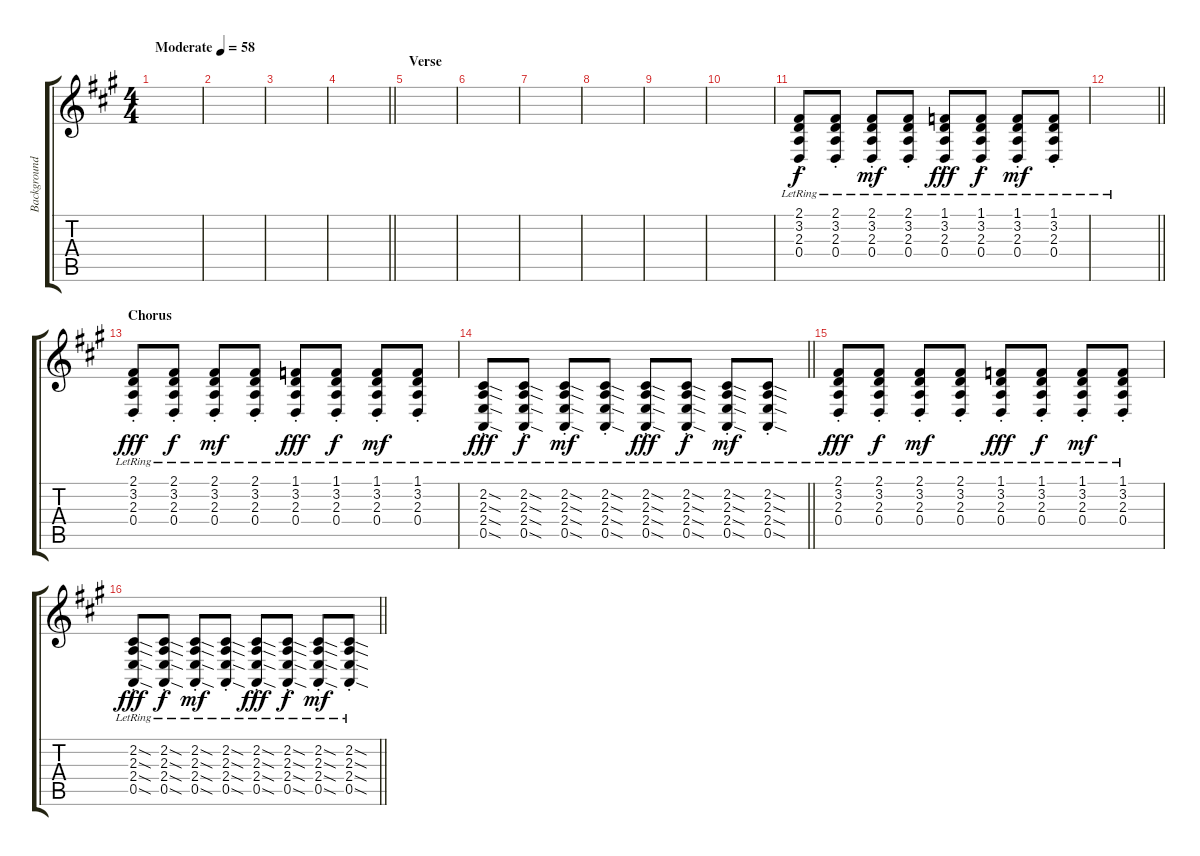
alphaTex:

\track ("Background Effects" "Background") {instrument lead1square}
\staff {score tabs}
\tuning (E4 B3 G3 D3 A2 E2) {hide}
\ts (4 4)
\tempo (58 "Moderate")
\clef g2
\ks a
|
|
|
\barLineRight lightlight
|
\section ("" "Verse")
|
|
|
|
|
|
(2.1{st lr} 3.2{st lr} 2.3{st lr} 0.4{st lr}).8{volume 16 balance 16 instrument pad5bowed} (2.1{st lr} 3.2{st lr} 2.3{st lr} 0.4{st lr}).8{dy f} (2.1{st lr} 3.2{st lr} 2.3{st lr} 0.4{st lr}).8{dy mf} (2.1{st lr} 3.2{st lr} 2.3{st lr} 0.4{st lr}).8 (1.1{st lr} 3.2{st lr} 2.3{st lr} 0.4{st lr}).8{dy fff} (1.1{st lr} 3.2{st lr} 2.3{st lr} 0.4{st lr}).8{dy f} (1.1{st lr} 3.2{st lr} 2.3{st lr} 0.4{st lr}).8{dy mf} (1.1{st lr} 3.2{st lr} 2.3{st lr} 0.4{st lr}).8 |
\barLineRight lightlight
|
\section ("" "Chorus")
(2.1{st lr} 3.2{st lr} 2.3{st lr} 0.4{st lr}).8{dy fff} (2.1{st lr} 3.2{st lr} 2.3{st lr} 0.4{st lr}).8{dy f} (2.1{st lr} 3.2{st lr} 2.3{st lr} 0.4{st lr}).8{dy mf} (2.1{st lr} 3.2{st lr} 2.3{st lr} 0.4{st lr}).8 (1.1{st lr} 3.2{st lr} 2.3{st lr} 0.4{st lr}).8{dy fff} (1.1{st lr} 3.2{st lr} 2.3{st lr} 0.4{st lr}).8{dy f} (1.1{st lr} 3.2{st lr} 2.3{st lr} 0.4{st lr}).8{dy mf} (1.1{st lr} 3.2{st lr} 2.3{st lr} 0.4{st lr}).8 |
\barLineRight lightlight
(2.2{sod st lr} 2.3{sod st lr} 2.4{sod st lr} 0.5{sod st lr}).8{dy fff} (2.2{sod st lr} 2.3{sod st lr} 2.4{sod st lr} 0.5{sod st lr}).8{dy f} (2.2{sod st lr} 2.3{sod st lr} 2.4{sod st lr} 0.5{sod st lr}).8{dy mf} (2.2{sod st lr} 2.3{sod st lr} 2.4{sod st lr} 0.5{sod st lr}).8 (2.2{sod st lr} 2.3{sod st lr} 2.4{sod st lr} 0.5{sod st lr}).8{dy fff} (2.2{sod st lr} 2.3{sod st lr} 2.4{sod st lr} 0.5{sod st lr}).8{dy f} (2.2{sod st lr} 2.3{sod st lr} 2.4{sod st lr} 0.5{sod st lr}).8{dy mf} (2.2{sod st lr} 2.3{sod st lr} 2.4{sod st lr} 0.5{sod st lr}).8 |
(2.1{st lr} 3.2{st lr} 2.3{st lr} 0.4{st lr}).8{dy fff} (2.1{st lr} 3.2{st lr} 2.3{st lr} 0.4{st lr}).8{dy f} (2.1{st lr} 3.2{st lr} 2.3{st lr} 0.4{st lr}).8{dy mf} (2.1{st lr} 3.2{st lr} 2.3{st lr} 0.4{st lr}).8 (1.1{st lr} 3.2{st lr} 2.3{st lr} 0.4{st lr}).8{dy fff} (1.1{st lr} 3.2{st lr} 2.3{st lr} 0.4{st lr}).8{dy f} (1.1{st lr} 3.2{st lr} 2.3{st lr} 0.4{st lr}).8{dy mf} (1.1{st lr} 3.2{st lr} 2.3{st lr} 0.4{st lr}).8 |
\barLineRight lightlight
(2.2{sod st lr} 2.3{sod st lr} 2.4{sod st lr} 0.5{sod st lr}).8{dy fff} (2.2{sod st lr} 2.3{sod st lr} 2.4{sod st lr} 0.5{sod st lr}).8{dy f} (2.2{sod st lr} 2.3{sod st lr} 2.4{sod st lr} 0.5{sod st lr}).8{dy mf} (2.2{sod st lr} 2.3{sod st lr} 2.4{sod st lr} 0.5{sod st lr}).8 (2.2{sod st lr} 2.3{sod st lr} 2.4{sod st lr} 0.5{sod st lr}).8{dy fff} (2.2{sod st lr} 2.3{sod st lr} 2.4{sod st lr} 0.5{sod st lr}).8{dy f} (2.2{sod st lr} 2.3{sod st lr} 2.4{sod st lr} 0.5{sod st lr}).8{dy mf} (2.2{sod st lr} 2.3{sod st lr} 2.4{sod st lr} 0.5{sod st lr}).8
